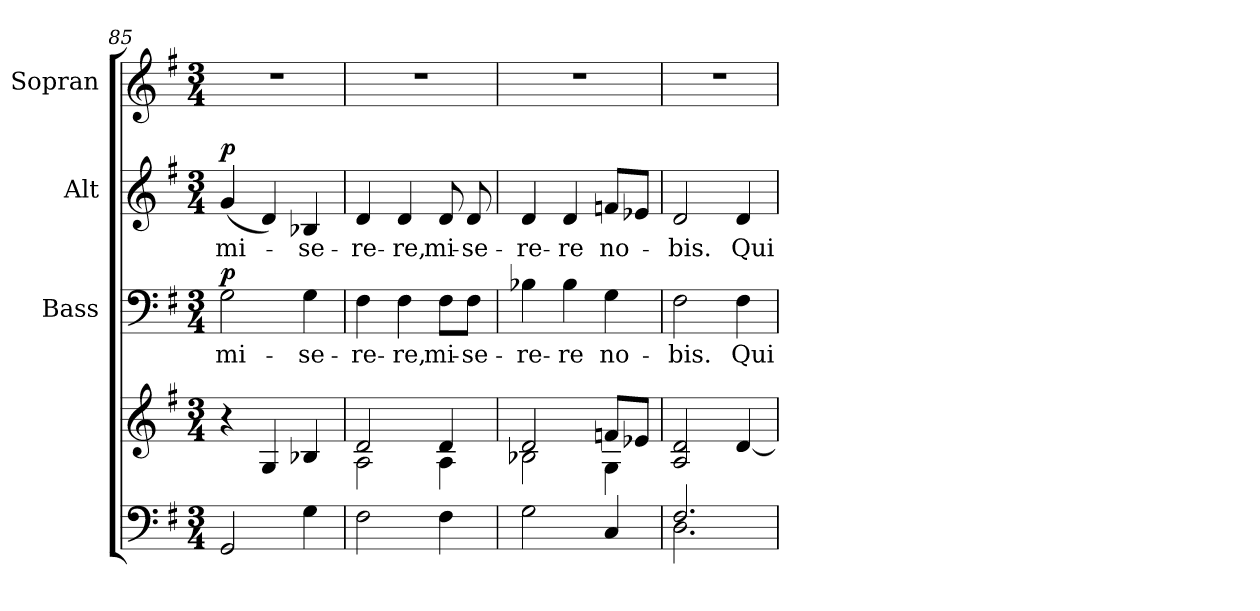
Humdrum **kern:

**kern	**kern	**kern	**text	**dynam	**kern	**text	**dynam	**kern
*part4	*part4	*part3	*part3	*part3	*part2	*part2	*part2	*part1
*staff5	*staff4	*staff3	*staff3	*staff3	*staff2	*staff2	*staff2	*staff1
*	*	*I"Bass	*	*	*I"Alt	*	*	*I"Sopran
*	*	*I'B.	*	*	*I'A.	*	*	*I'S.
*clefF4	*clefG2	*clefF4	*	*	*clefG2	*	*	*clefG2
*k[f#]	*k[f#]	*k[f#]	*	*	*k[f#]	*	*	*k[f#]
*G:	*G:	*G:	*	*	*G:	*	*	*G:
*M3/4	*M3/4	*M3/4	*	*	*M3/4	*	*	*M3/4
=85	=85	=85	=85	=85	=85	=85	=85	=85
!	!	!	!LO:LY:b	!LO:DY:a	!	!LO:LY:b	!LO:DY:a	!
2GG/	4r	2G\	mi-	p	(<4g/	mi-	p	2.r
.	4G/	.	.	.	4d/)	.	.	.
!	!	!	!LO:LY:b	!	!	!LO:LY:b	!	!
4G\	4B-X/	4G\	-se-	.	4B-X/	-se-	.	.
=86	=86	=86	=86	=86	=86	=86	=86	=86
*	*^	*	*	*	*	*	*	*
!	!	!	!	!LO:LY:b	!	!	!LO:LY:b	!	!
2F#\	2d/	2A\	4F#\	-re-	.	4d/	-re-	.	2.r
!	!	!	!	!LO:LY:b	!	!	!LO:LY:b	!	!
.	.	.	4F#\	-re,	.	4d/	-re,	.	.
!	!	!	!	!LO:LY:b	!	!	!LO:LY:b	!	!
4F#\	4d/	4A\	8F#\L	mi-	.	8d/	mi-	.	.
!	!	!	!	!LO:LY:b	!	!	!LO:LY:b	!	!
.	.	.	8F#\J	-se-	.	8d/	-se-	.	.
=87	=87	=87	=87	=87	=87	=87	=87	=87	=87
!	!	!	!	!LO:LY:b	!	!	!LO:LY:b	!	!
2G\	2d/	2B-X\	4B-X\	-re-	.	4d/	-re-	.	2.r
!	!	!	!	!LO:LY:b	!	!	!LO:LY:b	!	!
.	.	.	4B-\	-re	.	4d/	-re	.	.
!	!	!	!	!LO:LY:b	!	!	!LO:LY:b	!	!
4C/	8fn/L	4G\	4G\	no-	.	8fn/L	no-	.	.
.	8e-X/J	.	.	.	.	8e-X/J	.	.	.
*	*v	*v	*	*	*	*	*	*	*
=88	=88	=88	=88	=88	=88	=88	=88	=88
*^	*	*	*	*	*	*	*	*
!	!	!	!	!LO:LY:b	!	!	!LO:LY:b	!	!
2.F#/	2.D\	2A/ 2d/	2F#\	-bis.	.	2d/	-bis.	.	2.r
!	!	!	!	!LO:LY:b	!	!	!LO:LY:b	!	!
.	.	[4d/	4F#\	Qui	.	4d/	Qui	.	.
*v	*v	*	*	*	*	*	*	*	*
=	=	=	=	=	=	=	=	=
*-	*-	*-	*-	*-	*-	*-	*-	*-
